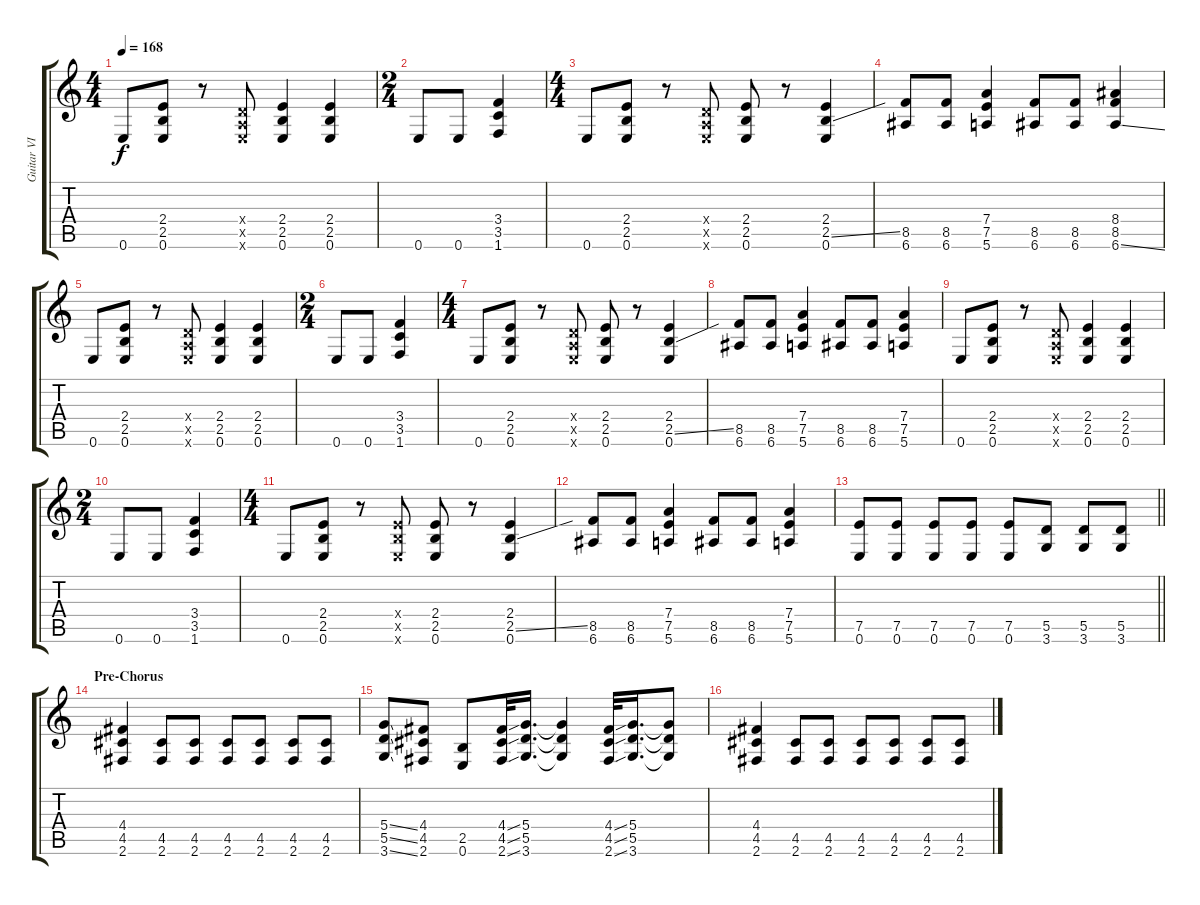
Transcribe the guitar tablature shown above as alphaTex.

\track ("Guitar VI Distortion" "Guitar VI ") {instrument distortionguitar}
\staff {score tabs}
\tuning (E4 B3 G3 D3 A2 E2) {hide}
\ts (4 4)
\tempo 168
\clef g2
\ks c
0.6.8{dy f} (2.4 2.5 0.6).8 r.8 (0.4{x} 0.5{x} 0.6{x}).8 (2.4 2.5 0.6).4 (2.4 2.5 0.6).4 |
\ts (2 4)
0.6.8 0.6.8 (3.4 3.5 1.6).4 |
\ts (4 4)
0.6.8 (2.4 2.5 0.6).8 r.8 (0.4{x} 0.5{x} 0.6{x}).8 (2.4 2.5 0.6).8 r.8 (2.4 2.5{ss} 0.6).4 |
(8.5 6.6).8 (8.5 6.6).8 (7.4 7.5 5.6).4 (8.5 6.6).8 (8.5 6.6).8 (8.4 8.5 6.6{ss}).4 |
0.6.8 (2.4 2.5 0.6).8 r.8 (0.4{x} 0.5{x} 0.6{x}).8 (2.4 2.5 0.6).4 (2.4 2.5 0.6).4 |
\ts (2 4)
0.6.8 0.6.8 (3.4 3.5 1.6).4 |
\ts (4 4)
0.6.8 (2.4 2.5 0.6).8 r.8 (0.4{x} 0.5{x} 0.6{x}).8 (2.4 2.5 0.6).8 r.8 (2.4 2.5{ss} 0.6).4 |
(8.5 6.6).8 (8.5 6.6).8 (7.4 7.5 5.6).4 (8.5 6.6).8 (8.5 6.6).8 (7.4 7.5 5.6).4 |
0.6.8 (2.4 2.5 0.6).8 r.8 (0.4{x} 0.5{x} 0.6{x}).8 (2.4 2.5 0.6).4 (2.4 2.5 0.6).4 |
\ts (2 4)
0.6.8 0.6.8 (3.4 3.5 1.6).4 |
\ts (4 4)
0.6.8 (2.4 2.5 0.6).8 r.8 (2.4{x} 2.5{x} 0.6{x}).8 (2.4 2.5 0.6).8 r.8 (2.4 2.5{ss} 0.6).4 |
(8.5 6.6).8 (8.5 6.6).8 (7.4 7.5 5.6).4 (8.5 6.6).8 (8.5 6.6).8 (7.4 7.5 5.6).4 |
\barLineRight lightlight
(7.5 0.6).8 (7.5 0.6).8 (7.5 0.6).8 (7.5 0.6).8 (7.5 0.6).8 (5.5 3.6).8 (5.5 3.6).8 (5.5 3.6).8 |
\section ("" "Pre-Chorus")
(4.4 4.5 2.6).4 (4.5 2.6).8 (4.5 2.6).8 (4.5 2.6).8 (4.5 2.6).8 (4.5 2.6).8 (4.5 2.6).8 |
(5.4{ss} 5.5{ss} 3.6{ss}).8 (4.4 4.5 2.6).8 (2.5 0.6).8 (4.4{ss} 4.5{ss} 2.6{ss}).32 (5.4 5.5 3.6).16{d} (5.4{t} 5.5{t} 3.6{t}).4 (4.4{ss} 4.5{ss} 2.6{ss}).32 (5.4 5.5 3.6).16{d} (5.4{t} 5.5{t} 3.6{t}).8 |
(4.4 4.5 2.6).4 (4.5 2.6).8 (4.5 2.6).8 (4.5 2.6).8 (4.5 2.6).8 (4.5 2.6).8 (4.5 2.6).8
